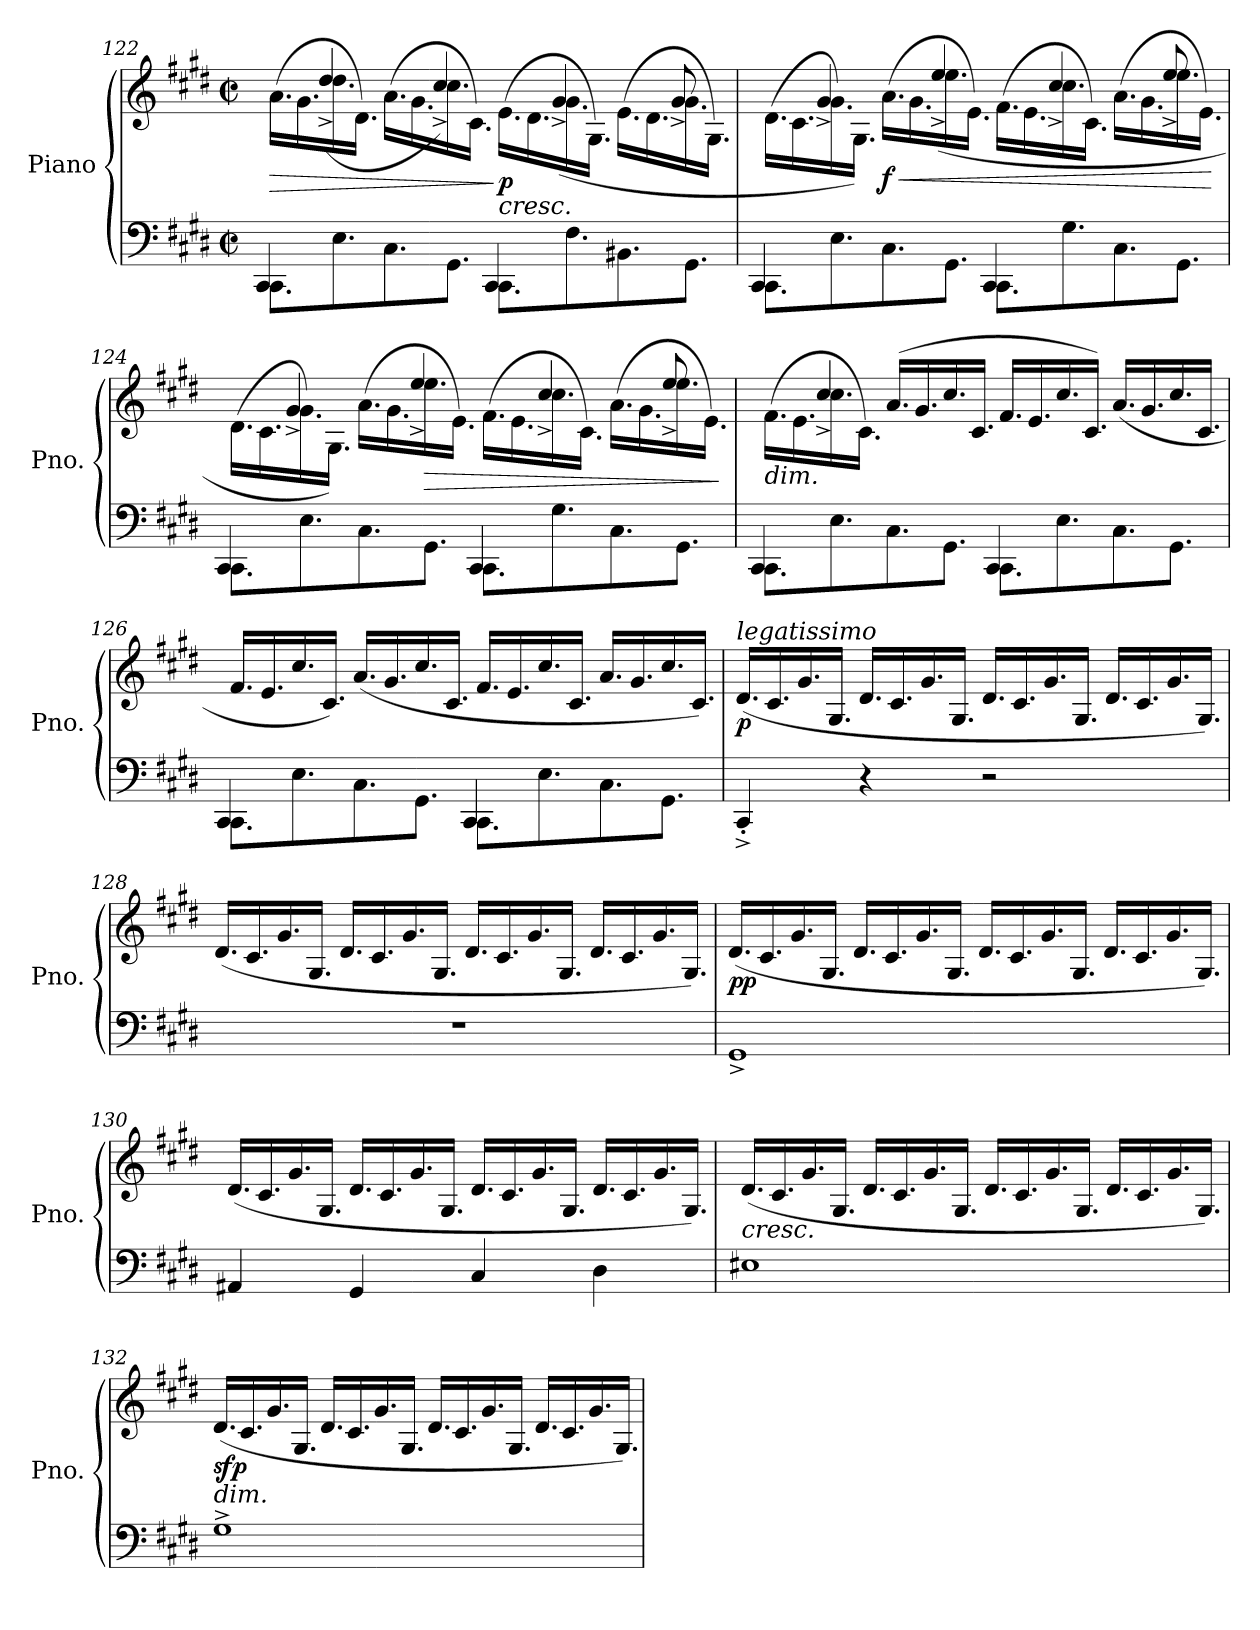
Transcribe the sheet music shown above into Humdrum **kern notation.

**kern	**kern	**dynam
*part1	*part1	*part1
*staff2	*staff1	*staff1/2
*I"Piano	*	*
*I'Pno.	*	*
!!LO:LB:g=z
*clefF4	*clefG2	*
*k[f#c#g#d#]	*k[f#c#g#d#]	*
*M2/2	*M2/2	*
*met(c|)	*met(c|)	*
*Xtuplet	*Xtuplet	*
=122	=122	=122
*^	*	*
!	!	!	!LO:HP:b
*	*	*^	*
12.CC#\L	4CC#/	(<24.a\LL	8ryy	>
.	.	24.g#\	.	.
12.E\	.	24.dd#\	(>4dd#^/	.
.	.	24.d#\JJ)	.	.
12.C#\	4ryy	(<24.a\LL	.	.
.	.	24.g#\	.	.
12.GG#\J	.	24.cc#\	4cc#^/)	.
.	.	24.c#\JJ)	.	.
!	!	!LO:TX:b:i:t=cresc.	!	!
!	!	!	!	!LO:DY:n=1:b
12.CC#\L	4CC#/	(<24.e\LL	.	] p
.	.	24.d#\	.	.
12.F#\	.	24.g#\	(>4g#^/	.
.	.	24.G#\JJ)	.	.
12.BB#X\	4ryy	(<24.e\LL	.	.
.	.	24.d#\	.	.
12.GG#\J	.	24.g#\	8g#^/	.
.	.	24.G#\JJ)	.	.
=123	=123	=123	=123	=123
12.CC#\L	4CC#/	(<24.d#\LL	8ryy	.
.	.	24.c#\	.	.
12.E\	.	24.g#\)	4g#^/	.
.	.	24.G#\JJ)	.	.
!	!	!	!	!LO:HP:b
!	!	!	!	!LO:DY:n=1:b
12.C#\	4ryy	(<24.a\LL	.	< f
.	.	24.g#\	.	.
12.GG#\J	.	24.ee\	(>4ee^/	.
.	.	24.e\JJ)	.	.
12.CC#\L	4CC#/	(<24.f#\LL	.	.
.	.	24.e\	.	.
12.G#\	.	24.cc#\	4cc#^/	.
.	.	24.c#\JJ)	.	.
12.C#\	4ryy	(<24.a\LL	.	.
.	.	24.g#\	.	.
12.GG#\J	.	24.ee\	8ee^/	.
.	.	24.e\JJ)	.	.
*v	*v	*	*	*
*	*v	*v	*
.	.	[
=124	=124	=124
*^	*^	*
12.CC#\L	4CC#/	(<24.d#\LL	8ryy	.
.	.	24.c#\	.	.
12.E\	.	24.g#\)	4g#^/	.
.	.	24.G#\JJ)	.	.
12.C#\	4ryy	(<24.a\LL	.	.
.	.	24.g#\	.	.
!	!	!	!	!LO:HP:b
12.GG#\J	.	24.ee\	4ee^/	>
.	.	24.e\JJ)	.	.
12.CC#\L	4CC#/	(<24.f#\LL	.	.
.	.	24.e\	.	.
12.G#\	.	24.cc#\	4cc#^/	.
.	.	24.c#\JJ)	.	.
12.C#\	4ryy	(<24.a\LL	.	.
.	.	24.g#\	.	.
12.GG#\J	.	24.ee\	8ee^/	.
.	.	24.e\JJ)	.	.
*v	*v	*	*	*
*	*v	*v	*
.	.	]
!!LO:LB:g=z
=125	=125	=125
*^	*^	*
!	!	!LO:TX:b:i:t=dim.	!	!
12.CC#\L	4CC#/	(<24.f#\LL	8ryy	.
.	.	24.e\	.	.
12.E\	.	24.cc#\	4cc#^/	.
.	.	24.c#\JJ)	.	.
12.C#\	4ryy	(>24.a/LL	.	.
.	.	24.g#/	.	.
12.GG#\J	.	24.cc#/	2ryy	.
.	.	24.c#/JJ	.	.
12.CC#\L	4CC#/	24.f#/LL	.	.
.	.	24.e/	.	.
12.E\	.	24.cc#/	.	.
.	.	24.c#/JJ)	.	.
12.C#\	4ryy	(>24.a/LL	.	.
.	.	24.g#/	.	.
12.GG#\J	.	24.cc#/	8ryy	.
.	.	24.c#/JJ	.	.
*	*	*v	*v	*
=126	=126	=126	=126
12.CC#\L	4CC#/	24.f#/LL	.
.	.	24.e/	.
12.E\	.	24.cc#/	.
.	.	24.c#/JJ)	.
12.C#\	4ryy	(>24.a/LL	.
.	.	24.g#/	.
12.GG#\J	.	24.cc#/	.
.	.	24.c#/JJ	.
12.CC#\L	4CC#/	24.f#/LL	.
.	.	24.e/	.
12.E\	.	24.cc#/	.
.	.	24.c#/JJ	.
12.C#\	4ryy	24.a/LL	.
.	.	24.g#/	.
12.GG#\J	.	24.cc#/	.
.	.	24.c#/JJ)	.
*v	*v	*	*
=127	=127	=127
!	!LO:TX:a:i:t=legatissimo	!
!	!	!LO:DY:b
4CC#'^/	(<24.d#/LL	p
.	24.c#/	.
.	24.g#/	.
.	24.G#/JJ	.
4r	24.d#/LL	.
.	24.c#/	.
.	24.g#/	.
.	24.G#/JJ	.
2r	24.d#/LL	.
.	24.c#/	.
.	24.g#/	.
.	24.G#/JJ	.
.	24.d#/LL	.
.	24.c#/	.
.	24.g#/	.
.	24.G#/JJ)	.
!!LO:LB:g=z
=128	=128	=128
1r	(<24.d#/LL	.
.	24.c#/	.
.	24.g#/	.
.	24.G#/JJ	.
.	24.d#/LL	.
.	24.c#/	.
.	24.g#/	.
.	24.G#/JJ	.
.	24.d#/LL	.
.	24.c#/	.
.	24.g#/	.
.	24.G#/JJ	.
.	24.d#/LL	.
.	24.c#/	.
.	24.g#/	.
.	24.G#/JJ)	.
=129	=129	=129
!	!	!LO:DY:b
1GG#^	(<24.d#/LL	pp
.	24.c#/	.
.	24.g#/	.
.	24.G#/JJ	.
.	24.d#/LL	.
.	24.c#/	.
.	24.g#/	.
.	24.G#/JJ	.
.	24.d#/LL	.
.	24.c#/	.
.	24.g#/	.
.	24.G#/JJ	.
.	24.d#/LL	.
.	24.c#/	.
.	24.g#/	.
.	24.G#/JJ)	.
=130	=130	=130
4AA#X/	(<24.d#/LL	.
.	24.c#/	.
.	24.g#/	.
.	24.G#/JJ	.
4GG#/	24.d#/LL	.
.	24.c#/	.
.	24.g#/	.
.	24.G#/JJ	.
4C#/	24.d#/LL	.
.	24.c#/	.
.	24.g#/	.
.	24.G#/JJ	.
4D#\	24.d#/LL	.
.	24.c#/	.
.	24.g#/	.
.	24.G#/JJ)	.
!!LO:PB:g=z
=131	=131	=131
!	!LO:TX:b:i:t=cresc.	!
1E#X	(<24.d#/LL	.
.	24.c#/	.
.	24.g#/	.
.	24.G#/JJ	.
.	24.d#/LL	.
.	24.c#/	.
.	24.g#/	.
.	24.G#/JJ	.
.	24.d#/LL	.
.	24.c#/	.
.	24.g#/	.
.	24.G#/JJ	.
.	24.d#/LL	.
.	24.c#/	.
.	24.g#/	.
.	24.G#/JJ)	.
=132	=132	=132
!	!LO:TX:b:i:t=dim.	!
!	!	!LO:DY:b
1G#^	(<24.d#/LL	sfp
.	24.c#/	.
.	24.g#/	.
.	24.G#/JJ	.
.	24.d#/LL	.
.	24.c#/	.
.	24.g#/	.
.	24.G#/JJ	.
.	24.d#/LL	.
.	24.c#/	.
.	24.g#/	.
.	24.G#/JJ	.
.	24.d#/LL	.
.	24.c#/	.
.	24.g#/	.
.	24.G#/JJ)	.
=	=	=
*-	*-	*-
